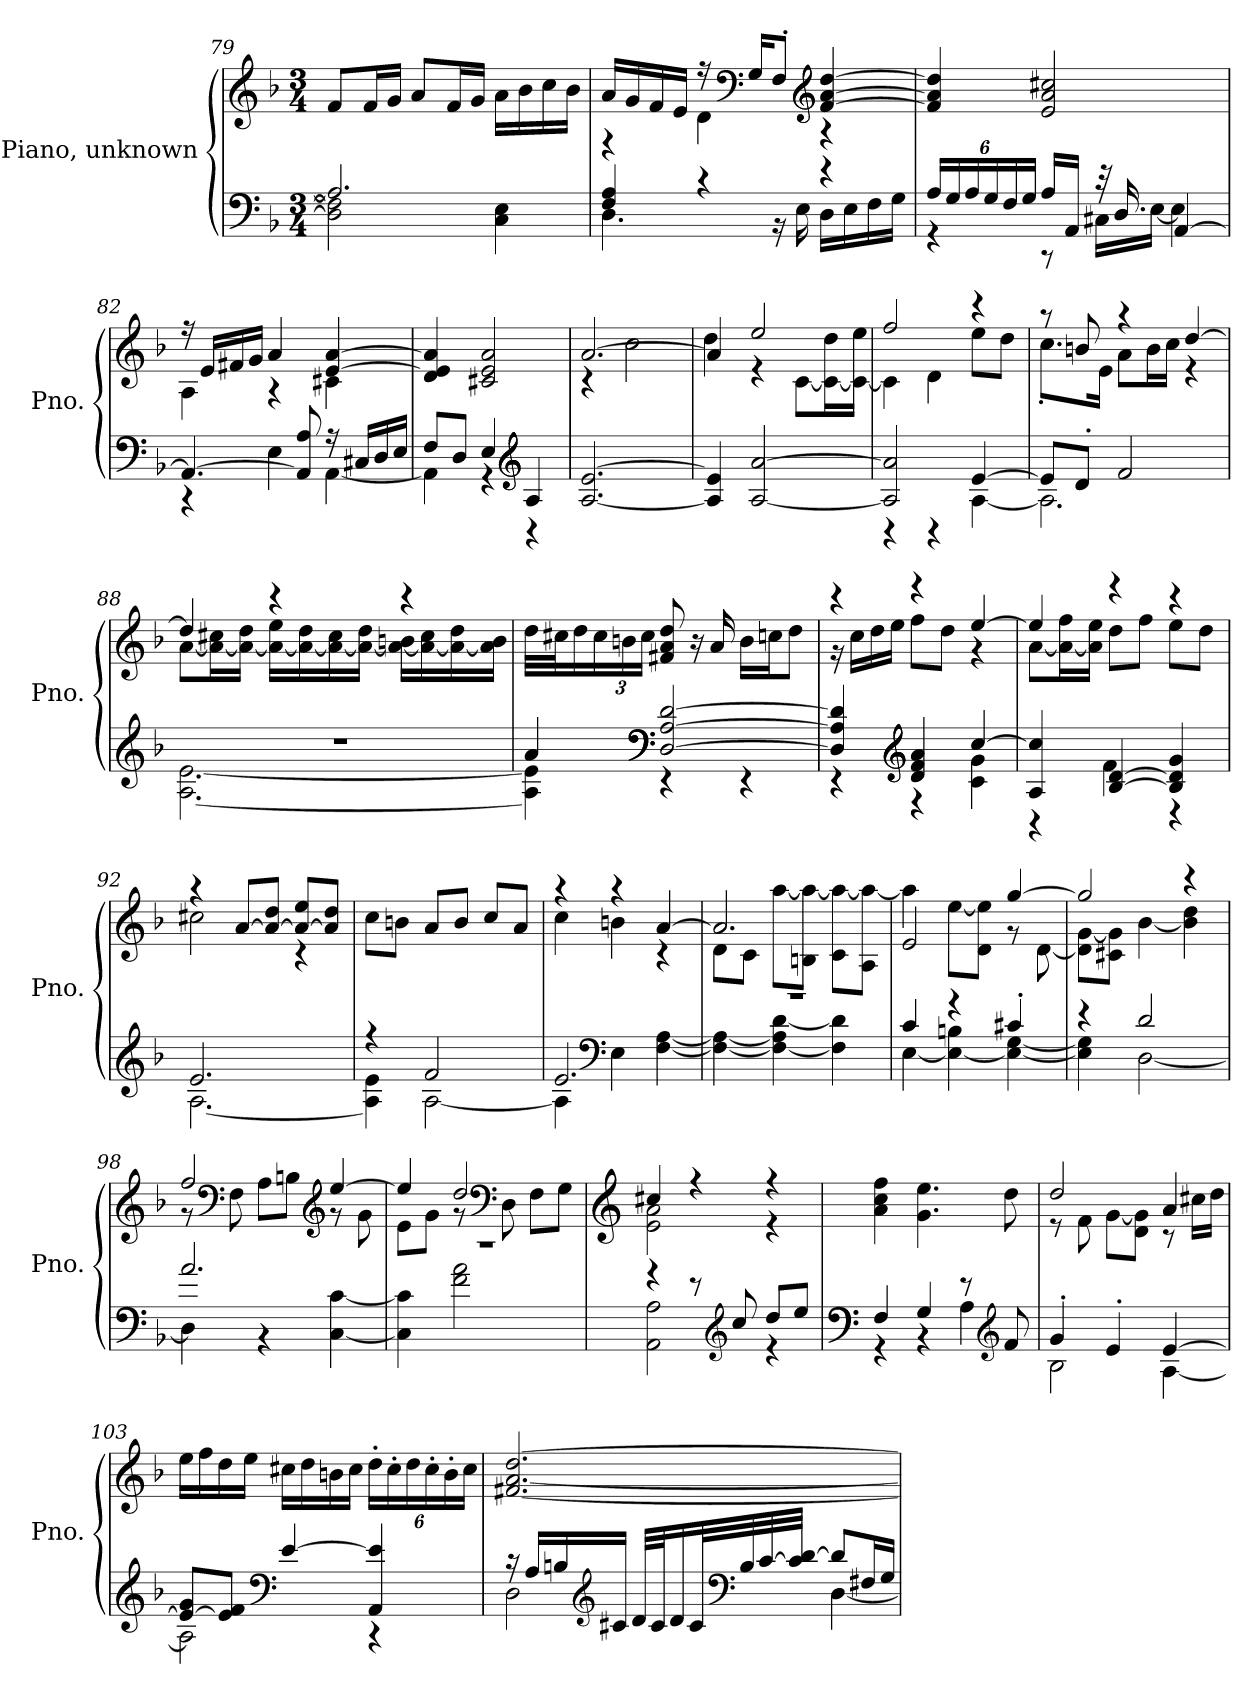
**kern	**kern
*part1	*part1
*staff2	*staff1
*I"Piano, unknown	*
*I'Pno.	*
!!LO:LB:g=z
*clefF4	*clefG2
*k[b-]	*k[b-]
*M3/4	*M3/4
=79	=79
*^	*
2.A/]	2D\] 2F\]	8f/L
.	.	16f/L
.	.	16g/JJ
.	.	8a/L
.	.	16f/L
.	.	16g/JJ
.	4C\ 4E\	16a\LL
.	.	16b-\
.	.	16cc\
.	.	16b-\JJ
=80	=80	=80
*	*	*^
4F/ 4A/	4.D\	16a/LL	4r
.	.	16g/	.
.	.	16f/	.
.	.	16e/JJ	.
4r	.	16r	4d\
*	*	*clefF4	*
.	.	16G/KL	.
.	16r	8F'/J	.
.	16E\	.	.
*	*	*clefG2	*
4r	16D\LL	[4f/ [4a/ [4dd/	4r
.	16E\	.	.
.	16F\	.	.
.	16G\JJ	.	.
*	*	*v	*v
=81	=81	=81
*Xbrackettup	*	*
24A/LL	4r	4f/] 4a/] 4dd/]
24G/	.	.
24A/	.	.
24G/	.	.
24F/	.	.
24G/JJ	.	.
16A/LL	8r	2e/ 2a/ 2cc#X/
16AA/JJ	.	.
32r	16C#X\LL	.
16.D/	.	.
.	[16E\JJ	.
[4AA/	4E\]	.
!!LO:LB:g=z
=82	=82	=82
*	*	*^
4.AA/_	4r	16r	4A\
.	.	16e/LL	.
.	.	16f#X/	.
.	.	16g/JJ	.
.	4E\	4a/	4r
8AA/] 8A/	.	.	.
16r	[4AA\	[4e/ [4a/	4c#X\
16C#X/LL	.	.	.
16D/	.	.	.
16E/JJ	.	.	.
*	*	*v	*v
=83	=83	=83
8F/L	4AA\]	4d/ 4e/] 4a/]
8D/J	.	.
4E/	4r	2c#X/ 2e/ 2a/
*clefG2	*	*
4A/	4r	.
*v	*v	*
=84	=84
*	*^
[2.A/ [2.e/	[2.a/	4r
.	.	2cc\
=85	=85	=85
4A/] 4e/]	4a/]	4dd\
[2A/ [2a/	2ee/	4r
.	.	[8c\L
.	.	16c\_ 16dd\L
.	.	16c\_ 16ee\JJ
=86	=86	=86
*^	*	*
2A/] 2a/]	4r	2ff/	4c\]
.	4r	.	4d\
[4e/	[4A\	4r	8ee\L
.	.	.	8dd\J
!!LO:LB:g=z	!!
=87	=87	=87	=87
8e/L]	2.A\]	8r	8.cc'\L
8d'/J	.	8bn/	.
.	.	.	16e\Jk
2f/	.	4r	8a\L
.	.	.	16b\L
.	.	.	16cc\JJ
.	.	[4dd/	4r
=88	=88	=88	=88
2.r	[2.A\ [2.e\	4dd/]	[8a\L
.	.	.	16a\_ 16cc#X\L
.	.	.	16a\_ 16dd\JJ
.	.	4r	16a\_ 16ee\LL
.	.	.	16a\_ 16dd\
.	.	.	16a\_ 16cc#\
.	.	.	16a\_ 16dd\JJ
.	.	4r	16a\_ 16bn\LL
.	.	.	16a\_ 16cc#\
.	.	.	16a\_ 16dd\
.	.	.	16a\] 16b\JJ
*	*	*v	*v
=89	=89	=89
4a/	4A\] 4e\]	32dd\LLL
.	.	32cc#X\J
.	.	16dd\
*	*	*Xbrackettup
.	.	24cc#\
.	.	24bn\
.	.	24cc#\JJ
*clefF4	*	*
[2D/ [2A/ [2d/	4r	8f#X/ 8a/ 8dd/
.	.	16r
.	.	16a/
.	4r	16b\LL
.	.	16ccn\J
.	.	8dd\J
!!LO:PB:g=z
=90	=90	=90
*	*	*^
4D/] 4A/] 4d/]	4r	4r	16r
.	.	.	16cc\LL
.	.	.	16dd\
.	.	.	16ee\JJ
*clefG2	*	*	*
4d/ 4f/ 4a/	4r	4r	8ff\L
.	.	.	8dd\J
[4cc/	4c\ 4g\	[4ee/	4r
=91	=91	=91	=91
4A/ 4cc/]	4r	4ee/]	[8a\L
.	.	.	16a\_ 16ff\L
.	.	.	16a\] 16ee\JJ
[4B-/ [4d/	4f\	4r	8dd\L
.	.	.	8ff\J
4B-/] 4d/] 4g/	4r	4r	8ee\L
.	.	.	8dd\J
=92	=92	=92	=92
2.e/	[2.A\	4r	2cc#X\
.	.	[8a/L	.
.	.	8a/_ 8dd/J	.
.	.	8a/_ 8ee/L	4r
.	.	8a/] 8dd/J	.
*	*	*v	*v
=93	=93	=93
4r	4A\] 4e\	8cc\L
.	.	8bn\J
2f/	[2A\	8a/L
.	.	8b/J
.	.	8cc/L
.	.	8a/J
=94	=94	=94
*	*	*^
2.e/	4A\]	4r	4cc\
*clefF4	*	*	*
.	4E\	4r	4bn\
.	[4F\ [4A\	[4a/	4r
!!LO:LB:g=z	!!
=95	=95	=95	=95
2.r	4F\_ 4A\_	2.a/]	8d\L
.	.	.	8c\J
.	4F\_ 4A\] [4d\	.	[8aa\L
.	.	.	8Bn\ 8aa\_J
.	4F\] 4d\]	.	8c\ 8aa\_L
.	.	.	8A\ 8aa\_J
=96	=96	=96	=96
4c/	[4E\	2e/	4aa\]
4r	4E\_ 4Bn\	.	[8ee\L
.	.	.	8d\ 8ee\]J
4c#X'/	4E\_ [4G\	[4gg/	8r
.	.	.	[8d\
=97	=97	=97	=97
4r	4E\] 4G\]	2gg/]	8d\] [8g\L
.	.	.	8c#X\ 8g\]J
2d/	[2D\	.	[4b-\
.	.	4r	4b-\] 4dd\
=98	=98	=98	=98
2.a/	4D\]	2ff/	8r
*	*	*clefF4	*
.	.	.	8F\
.	4r	.	8A\L
.	.	.	8Bn\J
*	*	*clefG2	*
.	[4C\ [4c\	[4ee/	8r
.	.	.	8g\
=99	=99	=99	=99
2.r	4C\] 4c\]	4ee/]	8e\L
.	.	.	8g\J
.	2f\ 2a\	2dd/	8r
*	*	*clefF4	*
.	.	.	8D\
.	.	.	8F\L
.	.	.	8G\J
!!LO:LB:g=z	!!
=100	=100	=100	=100
*	*	*clefG2	*
4r	2AA\ 2A\	4cc#X/	2e\ 2a\
8r	.	4r	.
*clefG2	*	*	*
8cc/	.	.	.
8dd/L	4r	4r	4r
8ee/J	.	.	.
*	*	*v	*v
=101	=101	=101
*clefF4	*	*
4F/	4r	4a\ 4cc\ 4ff\
4G/	4r	4.g\ 4.ee\
8r	4A\	.
*clefG2	*	*
8f/	.	8dd\
=102	=102	=102
*	*	*^
4g'/	2B-\	2dd/	8r
.	.	.	8f\
4e'/	.	.	[8g\L
.	.	.	8d\ 8g\]J
[4e/	[4A\	4a/	8r
.	.	.	16cc#X\LL
.	.	.	16dd\JJ
*	*	*v	*v
=103	=103	=103
8e/_ 8g/L	2A\]	16ee\LL
.	.	16ff\
8e/] 8f/J	.	16dd\
.	.	16ee\JJ
*clefF4	*	*
[4e/	.	16cc#X\LL
.	.	16dd\
.	.	16bn\
.	.	16cc#\JJ
4AA/ 4e/]	4r	24dd'\LL
.	.	24cc#'\
.	.	24dd\
.	.	24cc#'\
.	.	24b'\
.	.	24cc#\JJ
!!LO:LB:g=z
=104	=104	=104
16r	2D\	[2.f#X/ [2.a/ [2.dd/
16A/LL	.	.
16Bn/	.	.
*clefG2	*	*
16c#X/JJ	.	.
32d/LLL	.	.
32c#/J	.	.
16d/	.	.
32c#/L	.	.
*clefF4	*	*
32B/	.	.
[32c#/	.	.
32c#/] [32d/JJJ	.	.
8d/L]	[4D\	.
16F#X/L	.	.
16G/JJ	.	.
*v	*v	*
=	=
*-	*-
